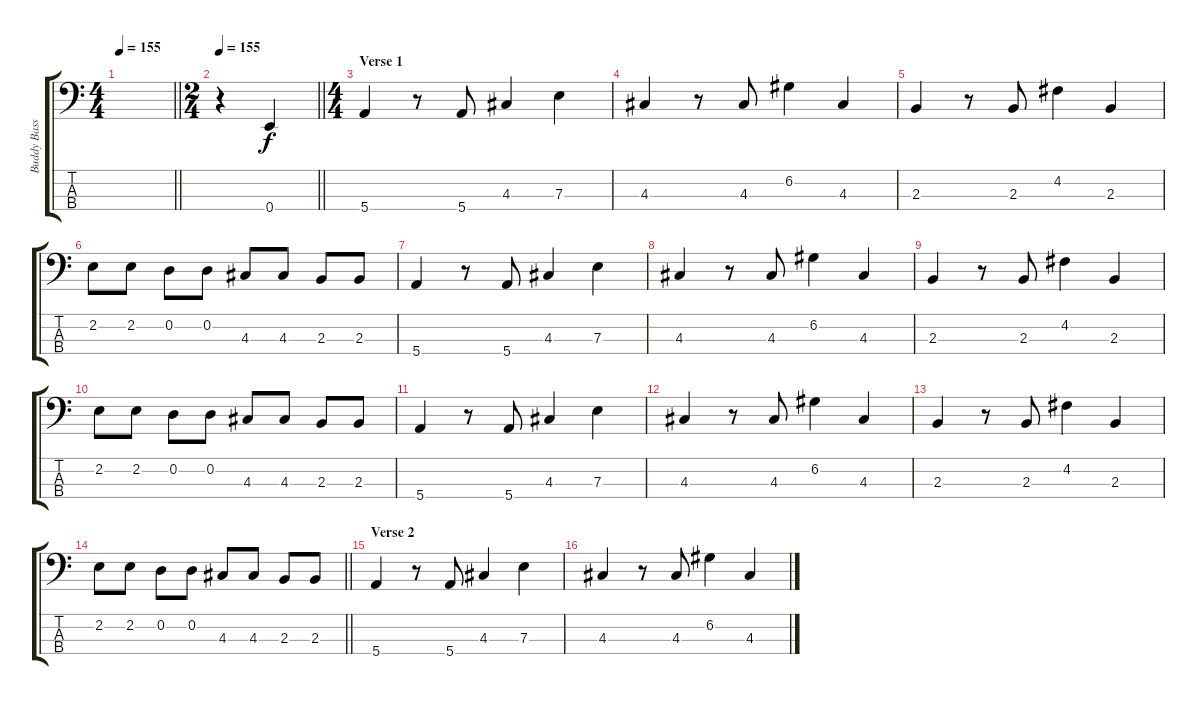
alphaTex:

\track ("Buddy Bass" "Buddy Bass") {instrument electricbassfinger}
\staff {score tabs}
\tuning (G2 D2 A1 E1) {hide}
\ts (4 4)
\tempo 155
\clef f4
\barLineRight lightlight
\ks c
|
\ts (2 4)
\tempo 155
\barLineRight lightlight
r.4 0.4.4 |
\ts (4 4)
\section ("" "Verse 1")
5.4.4 r.8 5.4.8 4.3.4 7.3.4 |
4.3.4 r.8 4.3.8 6.2.4 4.3.4 |
2.3.4 r.8 2.3.8 4.2.4 2.3.4 |
2.2.8 2.2.8 0.2.8 0.2.8 4.3.8 4.3.8 2.3.8 2.3.8 |
5.4.4 r.8 5.4.8 4.3.4 7.3.4 |
4.3.4 r.8 4.3.8 6.2.4 4.3.4 |
2.3.4 r.8 2.3.8 4.2.4 2.3.4 |
2.2.8 2.2.8 0.2.8 0.2.8 4.3.8 4.3.8 2.3.8 2.3.8 |
5.4.4 r.8 5.4.8 4.3.4 7.3.4 |
4.3.4 r.8 4.3.8 6.2.4 4.3.4 |
2.3.4 r.8 2.3.8 4.2.4 2.3.4 |
\barLineRight lightlight
2.2.8 2.2.8 0.2.8 0.2.8 4.3.8 4.3.8 2.3.8 2.3.8 |
\section ("" "Verse 2")
5.4.4 r.8 5.4.8 4.3.4 7.3.4 |
4.3.4 r.8 4.3.8 6.2.4 4.3.4
